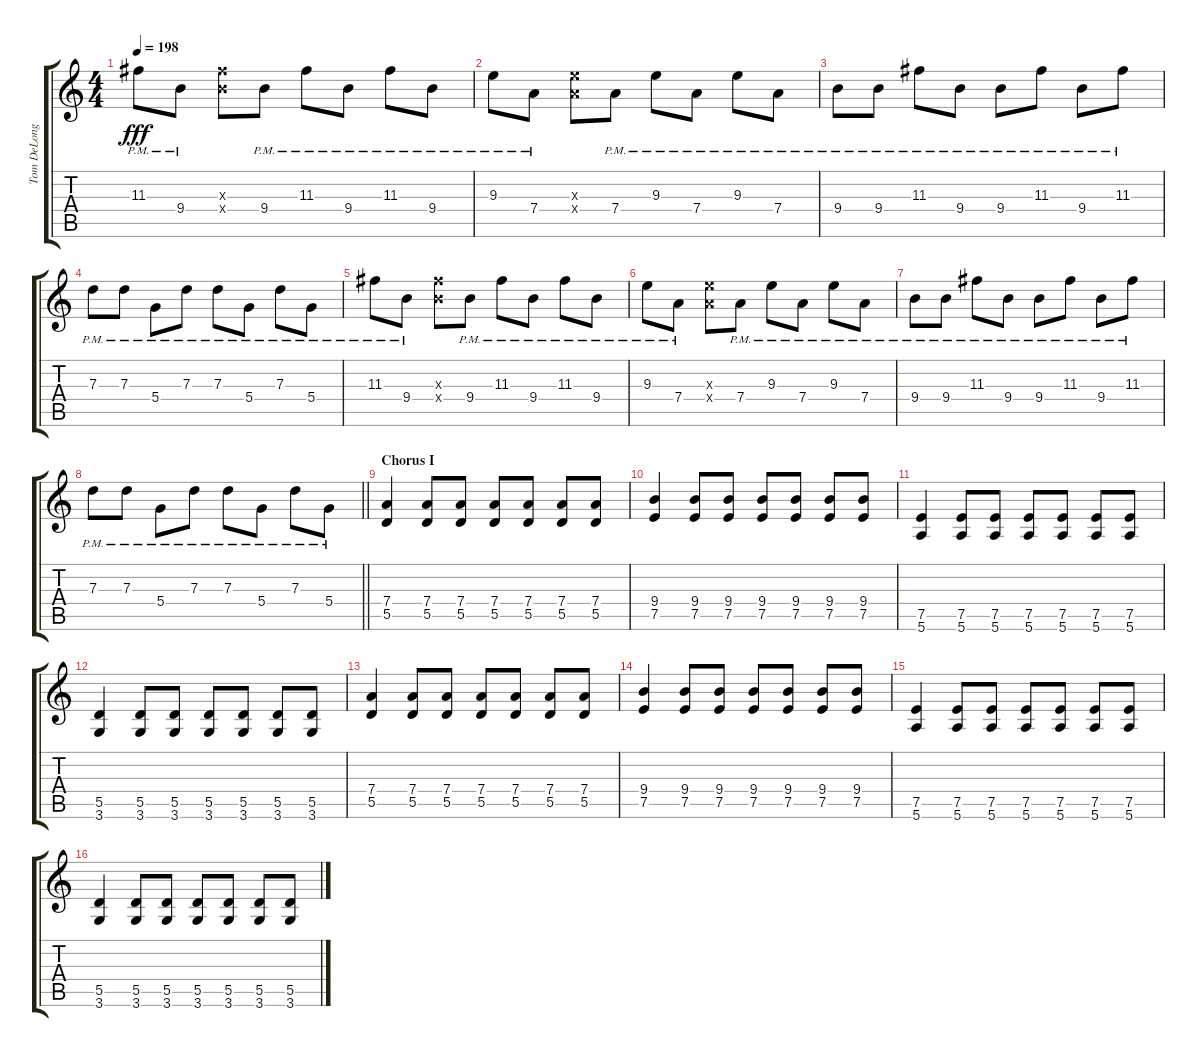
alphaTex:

\track ("Tom DeLonge" "Tom DeLong") {instrument distortionguitar}
\staff {score tabs}
\tuning (E4 B3 G3 D3 A2 E2) {hide}
\ts (4 4)
\tempo 198
\clef g2
\ks c
11.3{pm}.8{dy fff} 9.4{pm}.8 (11.3{x} 9.4{x}).8 9.4{pm}.8 11.3{pm}.8 9.4{pm}.8 11.3{pm}.8 9.4{pm}.8 |
9.3{pm}.8 7.4{pm}.8 (9.3{x} 7.4{x}).8 7.4{pm}.8 9.3{pm}.8 7.4{pm}.8 9.3{pm}.8 7.4{pm}.8 |
9.4{pm}.8 9.4{pm}.8 11.3{pm}.8 9.4{pm}.8 9.4{pm}.8 11.3{pm}.8 9.4{pm}.8 11.3{pm}.8 |
7.3{pm}.8 7.3{pm}.8 5.4{pm}.8 7.3{pm}.8 7.3{pm}.8 5.4{pm}.8 7.3{pm}.8 5.4{pm}.8 |
11.3{pm}.8 9.4{pm}.8 (11.3{x} 9.4{x}).8 9.4{pm}.8 11.3{pm}.8 9.4{pm}.8 11.3{pm}.8 9.4{pm}.8 |
9.3{pm}.8 7.4{pm}.8 (9.3{x} 7.4{x}).8 7.4{pm}.8 9.3{pm}.8 7.4{pm}.8 9.3{pm}.8 7.4{pm}.8 |
9.4{pm}.8 9.4{pm}.8 11.3{pm}.8 9.4{pm}.8 9.4{pm}.8 11.3{pm}.8 9.4{pm}.8 11.3{pm}.8 |
\barLineRight lightlight
7.3{pm}.8 7.3{pm}.8 5.4{pm}.8 7.3{pm}.8 7.3{pm}.8 5.4{pm}.8 7.3{pm}.8 5.4{pm}.8 |
\section ("" "Chorus I")
(7.4 5.5).4 (7.4 5.5).8 (7.4 5.5).8 (7.4 5.5).8 (7.4 5.5).8 (7.4 5.5).8 (7.4 5.5).8 |
(9.4 7.5).4 (9.4 7.5).8 (9.4 7.5).8 (9.4 7.5).8 (9.4 7.5).8 (9.4 7.5).8 (9.4 7.5).8 |
(7.5 5.6).4 (7.5 5.6).8 (7.5 5.6).8 (7.5 5.6).8 (7.5 5.6).8 (7.5 5.6).8 (7.5 5.6).8 |
(5.5 3.6).4 (5.5 3.6).8 (5.5 3.6).8 (5.5 3.6).8 (5.5 3.6).8 (5.5 3.6).8 (5.5 3.6).8 |
(7.4 5.5).4 (7.4 5.5).8 (7.4 5.5).8 (7.4 5.5).8 (7.4 5.5).8 (7.4 5.5).8 (7.4 5.5).8 |
(9.4 7.5).4 (9.4 7.5).8 (9.4 7.5).8 (9.4 7.5).8 (9.4 7.5).8 (9.4 7.5).8 (9.4 7.5).8 |
(7.5 5.6).4 (7.5 5.6).8 (7.5 5.6).8 (7.5 5.6).8 (7.5 5.6).8 (7.5 5.6).8 (7.5 5.6).8 |
(5.5 3.6).4 (5.5 3.6).8 (5.5 3.6).8 (5.5 3.6).8 (5.5 3.6).8 (5.5 3.6).8 (5.5 3.6).8
